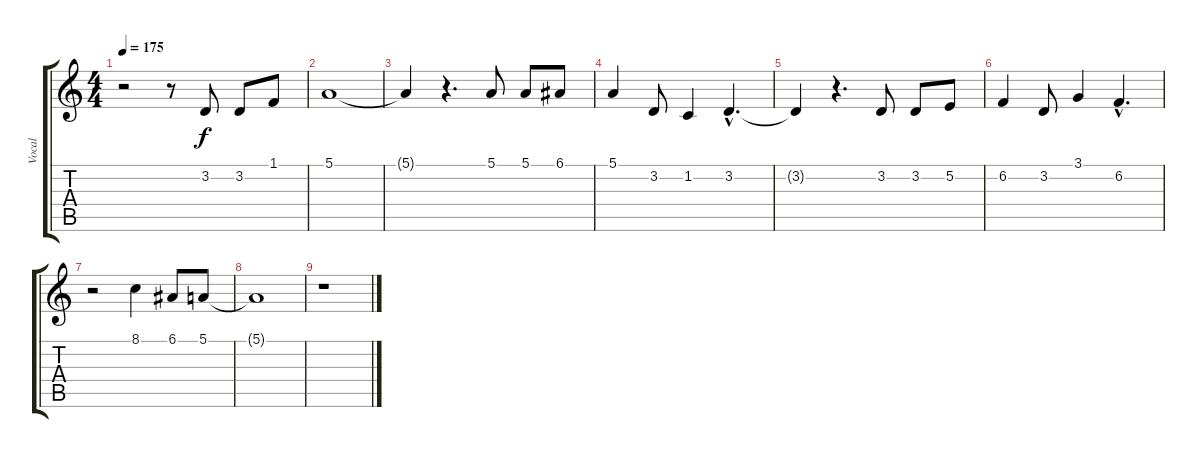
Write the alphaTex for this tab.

\track ("Vocal" "Vocal") {instrument lead3calliope}
\staff {score tabs}
\tuning (E4 B3 G3 D3 A2 E2) {hide}
\ts (4 4)
\tempo 175
\clef g2
\ks c
r.2{dy f} r.8 3.2.8 3.2.8 1.1.8 |
5.1.1 |
5.1{t}.4 r.4{d} 5.1.8 5.1.8 6.1.8 |
5.1.4 3.2.8 1.2.4 3.2{hac}.4{d} |
3.2{t}.4 r.4{d} 3.2.8 3.2.8 5.2.8 |
6.2.4 3.2.8 3.1.4 6.2{hac}.4{d} |
r.2 8.1.4 6.1.8 5.1.8 |
5.1{t}.1 |
r.1
